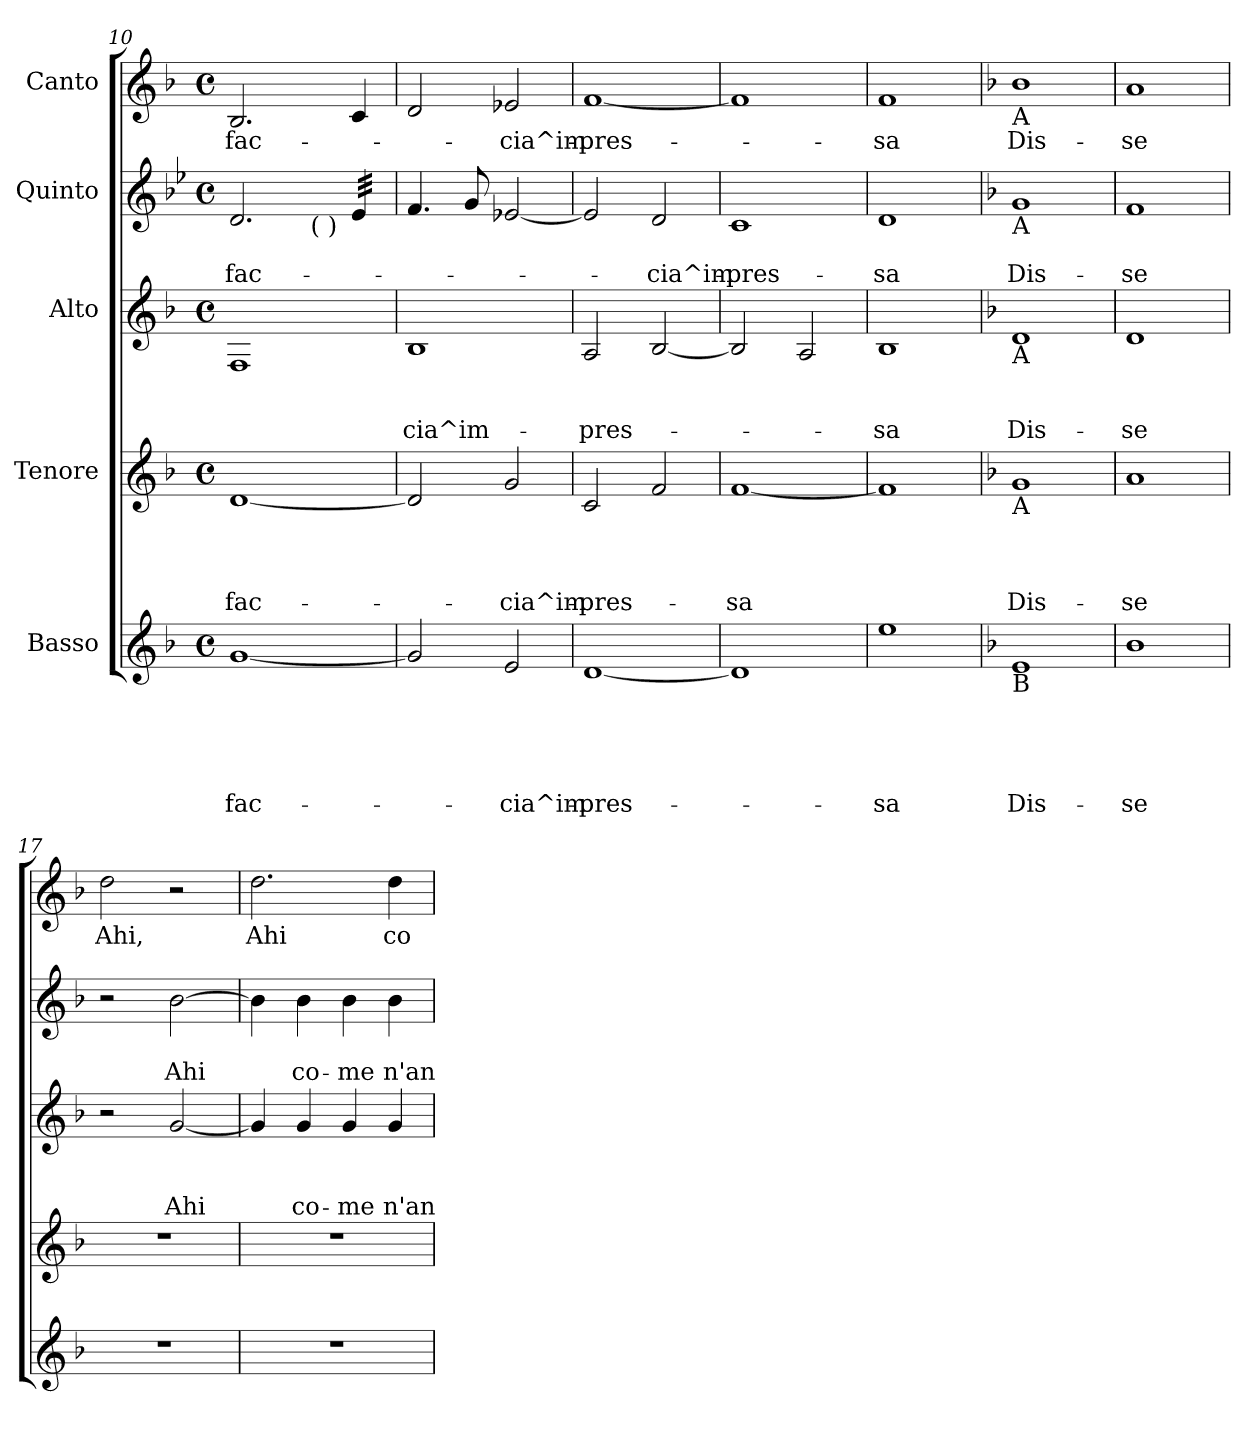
**kern	**text	**text	**text	**text	**text	**kern	**text	**text	**text	**text	**kern	**text	**text	**text	**kern	**text	**text	**kern	**text
*part5	*part5	*part5	*part5	*part5	*part5	*part4	*part4	*part4	*part4	*part4	*part3	*part3	*part3	*part3	*part2	*part2	*part2	*part1	*part1
*staff5	*staff5	*staff5	*staff5	*staff5	*staff5	*staff4	*staff4	*staff4	*staff4	*staff4	*staff3	*staff3	*staff3	*staff3	*staff2	*staff2	*staff2	*staff1	*staff1
*I"Basso	*	*	*	*	*	*I"Tenore	*	*	*	*	*I"Alto	*	*	*	*I"Quinto	*	*	*I"Canto	*
*clefG2	*	*	*	*	*	*clefG2	*	*	*	*	*clefG2	*	*	*	*clefG2	*	*	*clefG2	*
*k[b-]	*	*	*	*	*	*k[b-]	*	*	*	*	*k[b-]	*	*	*	*k[b-e-]	*	*	*k[b-]	*
*F:	*	*	*	*	*	*F:	*	*	*	*	*F:	*	*	*	*B-:	*	*	*F:	*
*M4/4	*	*	*	*	*	*M4/4	*	*	*	*	*M4/4	*	*	*	*M4/4	*	*	*M4/4	*
*met(c)	*	*	*	*	*	*met(c)	*	*	*	*	*met(c)	*	*	*	*met(c)	*	*	*met(c)	*
=10	=10	=10	=10	=10	=10	=10	=10	=10	=10	=10	=10	=10	=10	=10	=10	=10	=10	=10	=10
!	!	!	!	!	!LO:LY:b	!	!	!	!	!LO:LY:b	!	!	!	!	!	!	!LO:LY:b	!	!LO:LY:b
*	*	*	*	*	*	*	*	*	*	*	*	*	*	*	*^	*	*	*	*
[<1g	.	.	.	.	fac-	[<1d	.	.	.	fac-	1F	.	.	.	2.d/	2ryy	.	fac-	2.B-/	fac-
.	.	.	.	.	.	.	.	.	.	.	.	.	.	.	.	32ryy	.	.	.	.
!	!	!	!	!	!	!	!	!	!	!	!	!	!	!	!	!LO:TX:b:t=( )	!	!	!	!
.	.	.	.	.	.	.	.	.	.	.	.	.	.	.	.	4...ryy	.	.	.	.
*	*	*	*	*	*	*	*	*	*	*	*	*	*	*	*tremolo	*	*	*	*	*
.	.	.	.	.	.	.	.	.	.	.	.	.	.	.	32e-/LLL	.	.	.	4c/	.
.	.	.	.	.	.	.	.	.	.	.	.	.	.	.	32e-/	.	.	.	.	.
.	.	.	.	.	.	.	.	.	.	.	.	.	.	.	32e-/	.	.	.	.	.
.	.	.	.	.	.	.	.	.	.	.	.	.	.	.	32e-/	.	.	.	.	.
.	.	.	.	.	.	.	.	.	.	.	.	.	.	.	32e-/	.	.	.	.	.
.	.	.	.	.	.	.	.	.	.	.	.	.	.	.	32e-/	.	.	.	.	.
.	.	.	.	.	.	.	.	.	.	.	.	.	.	.	32e-/	.	.	.	.	.
.	.	.	.	.	.	.	.	.	.	.	.	.	.	.	32e-/JJJ	.	.	.	.	.
*	*	*	*	*	*	*	*	*	*	*	*	*	*	*	*Xtremolo	*	*	*	*	*
=11	=11	=11	=11	=11	=11	=11	=11	=11	=11	=11	=11	=11	=11	=11	=11	=11	=11	=11	=11	=11
!	!	!	!	!	!	!	!	!	!	!	!	!	!	!LO:LY:b	!	!	!	!	!	!
*	*	*	*	*	*	*	*	*	*	*	*	*	*	*	*v	*v	*	*	*	*
2g/]	.	.	.	.	.	2d/]	.	.	.	.	1B-	.	.	-cia^im-	4.f/	.	.	2d/	.
.	.	.	.	.	.	.	.	.	.	.	.	.	.	.	8g/	.	.	.	.
!	!	!	!	!	!LO:LY:b	!	!	!	!	!LO:LY:b	!	!	!	!	!	!	!	!	!LO:LY:b
2e/	.	.	.	.	-cia^im-	2g/	.	.	.	-cia^im-	.	.	.	.	[<2e-X/	.	.	2e-X/	-cia^im-
=12	=12	=12	=12	=12	=12	=12	=12	=12	=12	=12	=12	=12	=12	=12	=12	=12	=12	=12	=12
!	!	!	!	!	!LO:LY:b	!	!	!	!	!LO:LY:b	!	!	!	!LO:LY:b	!	!	!	!	!LO:LY:b
[<1d	.	.	.	.	-pres-	2c/	.	.	.	-pres-	2A/	.	.	-pres-	2e-/]	.	.	[<1f	-pres-
!	!	!	!	!	!	!	!	!	!	!	!	!	!	!	!	!	!LO:LY:b	!	!
.	.	.	.	.	.	2f/	.	.	.	.	[<2B-/	.	.	.	2d/	.	-cia^im-	.	.
=13	=13	=13	=13	=13	=13	=13	=13	=13	=13	=13	=13	=13	=13	=13	=13	=13	=13	=13	=13
!	!	!	!	!	!	!	!	!	!	!LO:LY:b	!	!	!	!	!	!	!LO:LY:b	!	!
1d]	.	.	.	.	.	[<1f	.	.	.	-sa	2B-/]	.	.	.	1c	.	-pres-	1f]	.
.	.	.	.	.	.	.	.	.	.	.	2A/	.	.	.	.	.	.	.	.
=14	=14	=14	=14	=14	=14	=14	=14	=14	=14	=14	=14	=14	=14	=14	=14	=14	=14	=14	=14
!	!	!	!	!	!LO:LY:b	!	!	!	!	!	!	!	!	!LO:LY:b	!	!	!LO:LY:b	!	!LO:LY:b
1ee	.	.	.	.	-sa	1f]	.	.	.	.	1B-	.	.	-sa	1d	.	-sa	1f	-sa
!!LO:PB:g=z
=15	=15	=15	=15	=15	=15	=15	=15	=15	=15	=15	=15	=15	=15	=15	=15	=15	=15	=15	=15
*	*	*	*	*	*	*	*	*	*	*	*	*	*	*	*k[b-]	*	*	*	*
*	*	*	*	*	*	*	*	*	*	*	*	*	*	*	*F:	*	*	*	*
!	!	!	!	!	!	!	!	!	!	!	!	!	!	!	!	!	!	!LO:TX:b:t=A	!
!	!	!	!	!	!	!	!	!	!	!	!	!	!	!	!LO:TX:b:t=A	!	!	!	!
!	!	!	!	!	!	!	!	!	!	!	!LO:TX:b:t=A	!	!	!	!	!	!	!	!
!	!	!	!	!	!	!LO:TX:b:t=A	!	!	!	!	!	!	!	!	!	!	!	!	!
!LO:TX:b:t=B	!	!	!	!	!	!	!	!	!	!	!	!	!	!	!	!	!	!	!
!	!	!	!	!	!LO:LY:b	!	!	!	!	!LO:LY:b	!	!	!	!LO:LY:b	!	!	!LO:LY:b	!	!LO:LY:b
1e	.	.	.	.	Dis-	1g	.	.	.	Dis-	1d	.	.	Dis-	1g	.	Dis-	1b-	Dis-
=16	=16	=16	=16	=16	=16	=16	=16	=16	=16	=16	=16	=16	=16	=16	=16	=16	=16	=16	=16
!	!	!	!	!	!LO:LY:b	!	!	!	!	!LO:LY:b	!	!	!	!LO:LY:b	!	!	!LO:LY:b	!	!LO:LY:b
1b-	.	.	.	.	-se	1a	.	.	.	-se	1d	.	.	-se	1f	.	-se	1a	-se
=17	=17	=17	=17	=17	=17	=17	=17	=17	=17	=17	=17	=17	=17	=17	=17	=17	=17	=17	=17
!	!	!	!	!	!	!	!	!	!	!	!	!	!	!	!	!	!	!	!LO:LY:b
1r	.	.	.	.	.	1r	.	.	.	.	2r	.	.	.	2r	.	.	2dd\	Ahi,
!	!	!	!	!	!	!	!	!	!	!	!	!	!	!LO:LY:b	!	!	!LO:LY:b	!	!
.	.	.	.	.	.	.	.	.	.	.	[<2g/	.	.	Ahi	[>2b-\	.	Ahi	2r	.
=18	=18	=18	=18	=18	=18	=18	=18	=18	=18	=18	=18	=18	=18	=18	=18	=18	=18	=18	=18
!	!	!	!	!	!	!	!	!	!	!	!	!	!	!	!	!	!	!	!LO:LY:b
1r	.	.	.	.	.	1r	.	.	.	.	4g/]	.	.	.	4b-\]	.	.	2.dd\	Ahi
!	!	!	!	!	!	!	!	!	!	!	!	!	!	!LO:LY:b	!	!	!LO:LY:b	!	!
.	.	.	.	.	.	.	.	.	.	.	4g/	.	.	co-	4b-\	.	co-	.	.
!	!	!	!	!	!	!	!	!	!	!	!	!	!	!LO:LY:b	!	!	!LO:LY:b	!	!
.	.	.	.	.	.	.	.	.	.	.	4g/	.	.	-me	4b-\	.	-me	.	.
!	!	!	!	!	!	!	!	!	!	!	!	!	!	!LO:LY:b	!	!	!LO:LY:b	!	!LO:LY:b
.	.	.	.	.	.	.	.	.	.	.	4g/	.	.	n'an-	4b-\	.	n'an-	4dd\	co-
=	=	=	=	=	=	=	=	=	=	=	=	=	=	=	=	=	=	=	=
*-	*-	*-	*-	*-	*-	*-	*-	*-	*-	*-	*-	*-	*-	*-	*-	*-	*-	*-	*-
